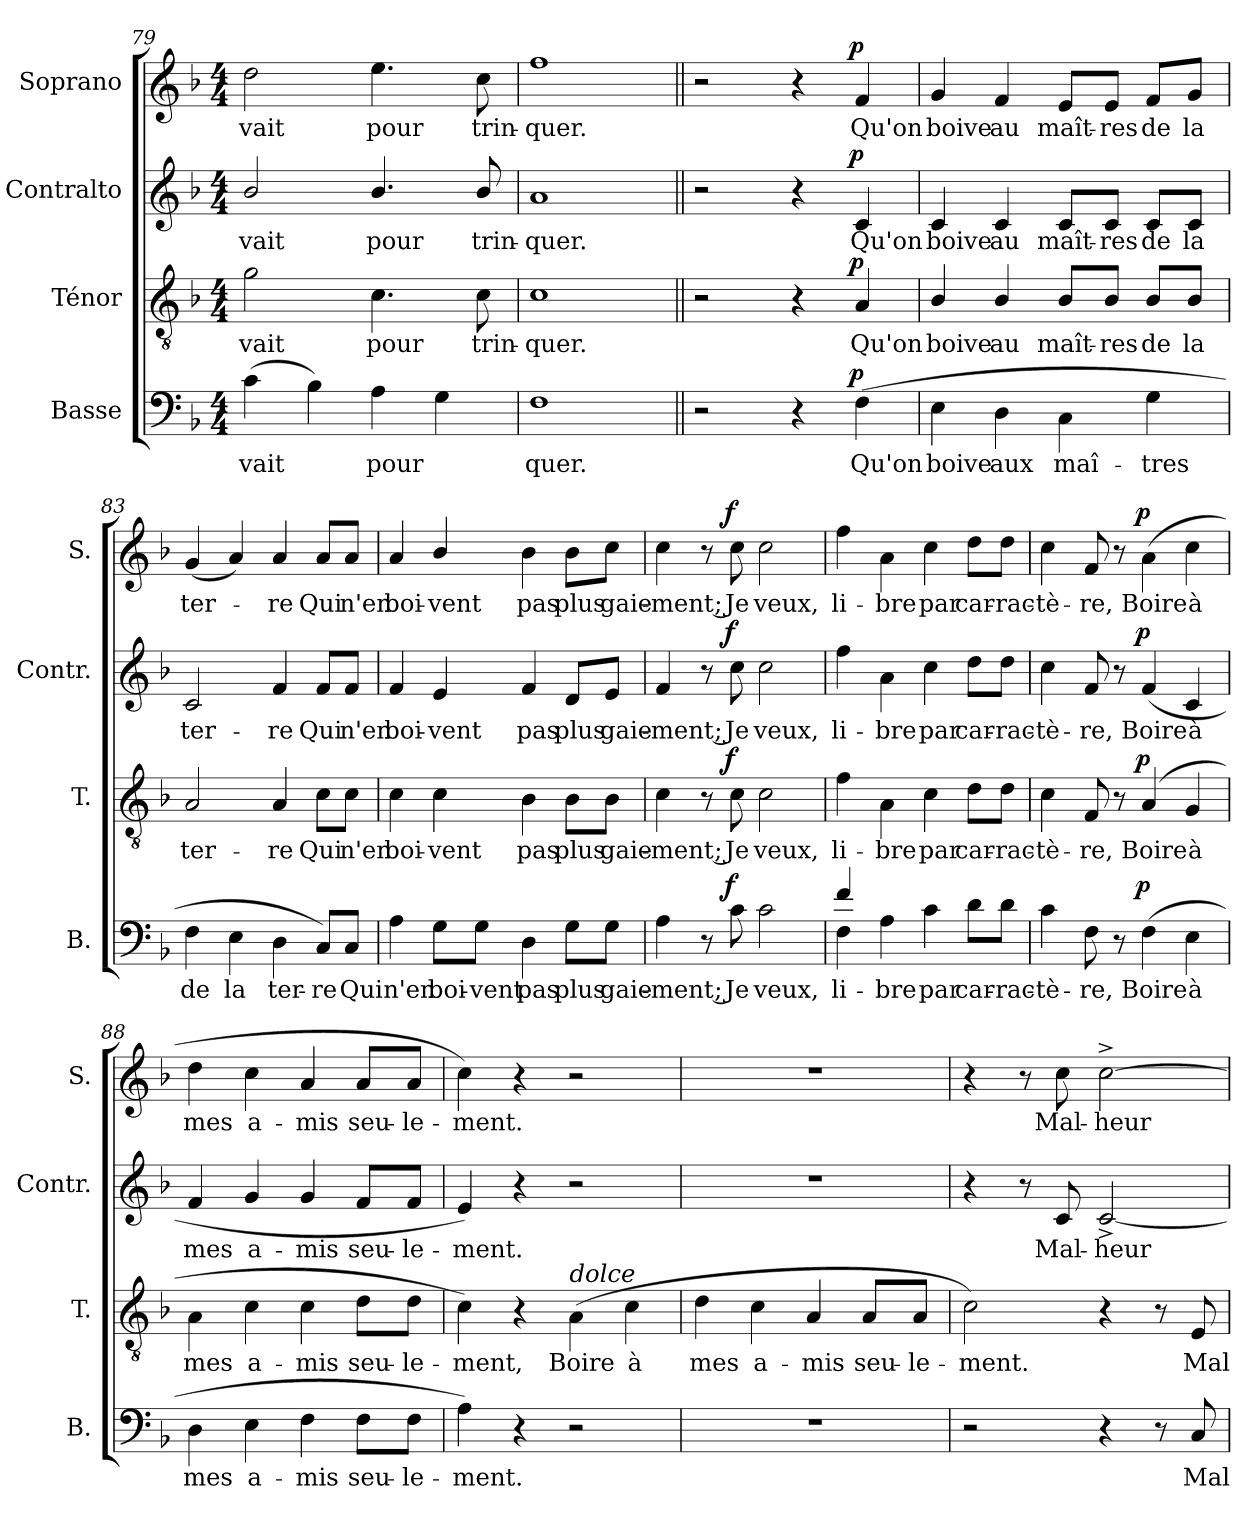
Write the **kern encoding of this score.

**kern	**text	**dynam	**kern	**text	**dynam	**kern	**text	**dynam	**kern	**text	**dynam
*part4	*part4	*part4	*part3	*part3	*part3	*part2	*part2	*part2	*part1	*part1	*part1
*staff4	*staff4	*staff4	*staff3	*staff3	*staff3	*staff2	*staff2	*staff2	*staff1	*staff1	*staff1
*I"Basse	*	*	*I"Ténor	*	*	*I"Contralto	*	*	*I"Soprano	*	*
*I'B.	*	*	*I'T.	*	*	*I'Contr.	*	*	*I'S.	*	*
*clefF4	*	*	*clefGv2	*	*	*clefG2	*	*	*clefG2	*	*
*k[b-]	*	*	*k[b-]	*	*	*k[b-]	*	*	*k[b-]	*	*
*F:	*	*	*F:	*	*	*F:	*	*	*F:	*	*
*M4/4	*	*	*M4/4	*	*	*M4/4	*	*	*M4/4	*	*
=79	=79	=79	=79	=79	=79	=79	=79	=79	=79	=79	=79
(>4c\	-vait	.	2g\	-vait	.	2b-/	-vait	.	2dd\	-vait	.
4B-\)	.	.	.	.	.	.	.	.	.	.	.
4A\	pour	.	4.c\	pour	.	4.b-/	pour	.	4.ee\	pour	.
4G\	.	.	.	.	.	.	.	.	.	.	.
.	.	.	8c\	trin-	.	8b-/	trin-	.	8cc\	trin-	.
=80	=80	=80	=80	=80	=80	=80	=80	=80	=80	=80	=80
1F	quer.	.	1c	-quer.	.	1a	-quer.	.	1ff	-quer.	.
!!LO:PB:g=z
=81||	=81||	=81||	=81||	=81||	=81||	=81||	=81||	=81||	=81||	=81||	=81||
2r	.	.	2r	.	.	2r	.	.	2r	.	.
4r	.	.	4r	.	.	4r	.	.	4r	.	.
!	!	!LO:DY:a:cj	!	!	!LO:DY:a:cj	!	!	!LO:DY:a:cj	!	!	!LO:DY:a:cj
(>4F\	Qu'on	p	4A/	Qu'on	p	4c/	Qu'on	p	4f/	Qu'on	p
=82	=82	=82	=82	=82	=82	=82	=82	=82	=82	=82	=82
4E\	boive	.	4B-/	boive	.	4c/	boive	.	4g/	boive	.
4D\	aux	.	4B-/	au	.	4c/	au	.	4f/	au	.
4C\	maî-	.	8B-/L	maît-	.	8c/L	maît-	.	8e/L	maît-	.
.	.	.	8B-/J	-res	.	8c/J	-res	.	8e/J	-res	.
4G\	-tres	.	8B-/L	de	.	8c/L	de	.	8f/L	de	.
.	.	.	8B-/J	la	.	8c/J	la	.	8g/J	la	.
=83	=83	=83	=83	=83	=83	=83	=83	=83	=83	=83	=83
4F\	de	.	2A/	ter-	.	2c/	ter-	.	(<4g/	ter-	.
4E\	la	.	.	.	.	.	.	.	4a/)	.	.
4D\	ter-	.	4A/	-re	.	4f/	-re	.	4a/	-re	.
!	!	!	!	!	!LO:DY:a	!	!	!LO:DY:a	!	!	!LO:DY:a
8C/L)	-re	.	8c\L	Qui	cresc.	8f/L	Qui	cresc.	8a/L	Qui	cresc.
!	!	!LO:DY:a	!	!	!	!	!	!	!	!	!
8C/J	Qui	cresc.	8c\J	n'en	.	8f/J	n'en	.	8a/J	n'en	.
=84	=84	=84	=84	=84	=84	=84	=84	=84	=84	=84	=84
4A\	n'en	.	4c\	boi-	.	4f/	boi-	.	4a/	boi-	.
8G\L	boi-	.	4c\	-vent	.	4e/	-vent	.	4b-/	-vent	.
8G\J	-vent	.	.	.	.	.	.	.	.	.	.
4D\	pas	.	4B-\	pas	.	4f/	pas	.	4b-\	pas	.
8G\L	plus	.	8B-\L	plus	.	8d/L	plus	.	8b-\L	plus	.
8G\J	gaie-	.	8B-\J	gaie-	.	8e/J	gaie-	.	8cc\J	gaie-	.
!!LO:LB:g=z
=85	=85	=85	=85	=85	=85	=85	=85	=85	=85	=85	=85
4A\	-ment ;	.	4c\	-ment ;	.	4f/	-ment ;	.	4cc\	-ment ;	.
8r	.	.	8r	.	.	8r	.	.	8r	.	.
!	!	!LO:DY:a:cj	!	!	!LO:DY:a:cj	!	!	!LO:DY:a:cj	!	!	!LO:DY:a:cj
8c\	Je	f	8c\	Je	f	8cc\	Je	f	8cc\	Je	f
2c\	veux,	.	2c\	veux,	.	2cc\	veux,	.	2cc\	veux,	.
=86	=86	=86	=86	=86	=86	=86	=86	=86	=86	=86	=86
*^	*	*	*	*	*	*	*	*	*	*	*
4f/	4F\	li-	.	4f\	li-	.	4ff\	li-	.	4ff\	li-	.
4A\	2ryy	-bre	.	4A\	-bre	.	4a\	-bre	.	4a\	-bre	.
4c\	.	par	.	4c\	par	.	4cc\	par	.	4cc\	par	.
8d\L	4ryy	car-	.	8d\L	car-	.	8dd\L	car-	.	8dd\L	car-	.
8d\J	.	-rac-	.	8d\J	-rac-	.	8dd\J	-rac-	.	8dd\J	-rac-	.
*v	*v	*	*	*	*	*	*	*	*	*	*	*
=87	=87	=87	=87	=87	=87	=87	=87	=87	=87	=87	=87
4c\	-tè-	.	4c\	-tè-	.	4cc\	-tè-	.	4cc\	-tè-	.
8F\	-re,	.	8F/	-re,	.	8f/	-re,	.	8f/	-re,	.
8r	.	.	8r	.	.	8r	.	.	8r	.	.
!	!	!LO:DY:a:cj	!	!	!LO:DY:a:cj	!	!	!LO:DY:a:cj	!	!	!LO:DY:a:cj
(>4F\	Boire	p	(4A/	Boire	p	(4f/	Boire	p	(>4a\	Boire	p
4E\	à	.	4G/	à	.	4c/	à	.	4cc\	à	.
!!LO:LB:g=z
=88	=88	=88	=88	=88	=88	=88	=88	=88	=88	=88	=88
4D\	mes	.	4A\	mes	.	4f/	mes	.	4dd\	mes	.
4E\	a-	.	4c\	a-	.	4g/	a-	.	4cc\	a-	.
4F\	-mis	.	4c\	-mis	.	4g/	-mis	.	4a/	-mis	.
8F\L	seu-	.	8d\L	seu-	.	8f/L	seu-	.	8a/L	seu-	.
8F\J	-le-	.	8d\J	-le-	.	8f/J	-le-	.	8a/J	-le-	.
=89	=89	=89	=89	=89	=89	=89	=89	=89	=89	=89	=89
4A\)	-ment.	.	4c\)	-ment,	.	4e/)	-ment.	.	4cc\)	-ment.	.
4r	.	.	4r	.	.	4r	.	.	4r	.	.
!	!	!	!LO:TX:a:i:t=dolce	!	!	!	!	!	!	!	!
2r	.	.	(>4A\	Boire	.	2r	.	.	2r	.	.
.	.	.	4c\	à	.	.	.	.	.	.	.
=90	=90	=90	=90	=90	=90	=90	=90	=90	=90	=90	=90
1r	.	.	4d\	mes	.	1r	.	.	1r	.	.
.	.	.	4c\	a-	.	.	.	.	.	.	.
.	.	.	4A/	-mis	.	.	.	.	.	.	.
.	.	.	8A/L	seu-	.	.	.	.	.	.	.
.	.	.	8A/J	-le-	.	.	.	.	.	.	.
=91	=91	=91	=91	=91	=91	=91	=91	=91	=91	=91	=91
2r	.	.	2c\)	-ment.	.	4r	.	.	4r	.	.
.	.	.	.	.	.	8r	.	.	8r	.	.
.	.	.	.	.	.	8c/	Mal-	.	8cc\	Mal-	.
4r	.	.	4r	.	.	[2c^>/	-heur	.	[2cc^>\	-heur	.
8r	.	.	8r	.	.	.	.	.	.	.	.
8C/	Mal-	.	8E/	Mal-	.	.	.	.	.	.	.
=	=	=	=	=	=	=	=	=	=	=	=
*-	*-	*-	*-	*-	*-	*-	*-	*-	*-	*-	*-
